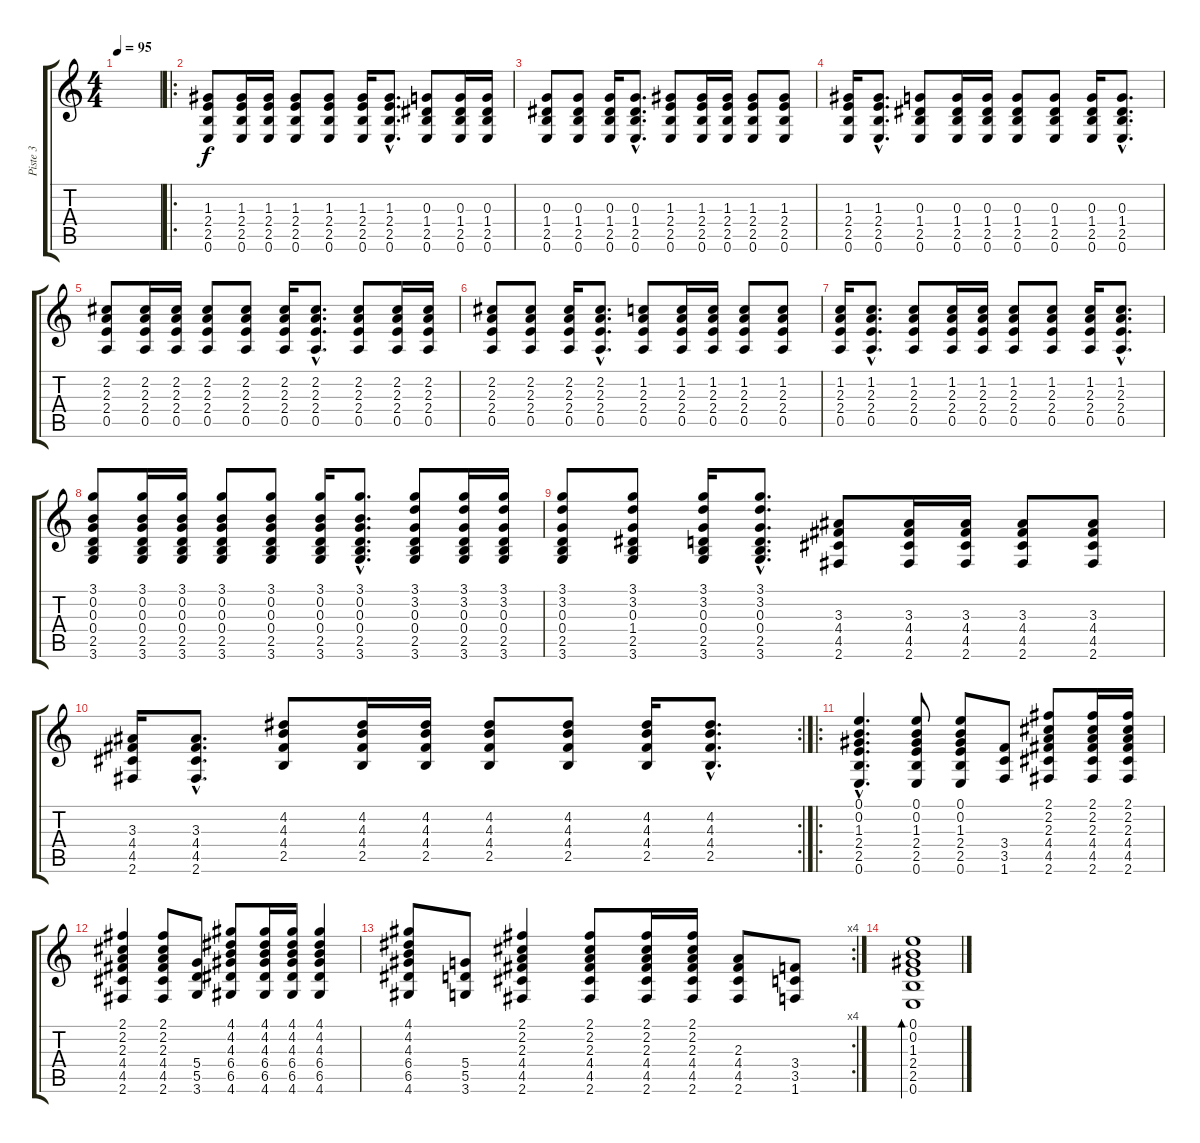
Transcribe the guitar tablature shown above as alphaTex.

\track ("Piste 3" "Piste 3") {instrument acousticguitarnylon}
\staff {score tabs}
\tuning (E4 B3 G3 D3 A2 E2) {hide}
\ts (4 4)
\tempo 95
\clef g2
\ks c
|
\ro
(1.3 2.4 2.5 0.6).8 (1.3 2.4 2.5 0.6).16 (1.3 2.4 2.5 0.6).16 (1.3 2.4 2.5 0.6).8 (1.3 2.4 2.5 0.6).8 (1.3 2.4 2.5 0.6).16 (1.3{hac} 2.4{hac} 2.5{hac} 0.6{hac}).8{d} (0.3 1.4 2.5 0.6).8 (0.3 1.4 2.5 0.6).16 (0.3 1.4 2.5 0.6).16 |
(0.3 1.4 2.5 0.6).8 (0.3 1.4 2.5 0.6).8 (0.3 1.4 2.5 0.6).16 (0.3{hac} 1.4{hac} 2.5{hac} 0.6{hac}).8{d} (1.3 2.4 2.5 0.6).8 (1.3 2.4 2.5 0.6).16 (1.3 2.4 2.5 0.6).16 (1.3 2.4 2.5 0.6).8 (1.3 2.4 2.5 0.6).8 |
(1.3 2.4 2.5 0.6).16 (1.3{hac} 2.4{hac} 2.5{hac} 0.6{hac}).8{d} (0.3 1.4 2.5 0.6).8 (0.3 1.4 2.5 0.6).16 (0.3 1.4 2.5 0.6).16 (0.3 1.4 2.5 0.6).8 (0.3 1.4 2.5 0.6).8 (0.3 1.4 2.5 0.6).16 (0.3{hac} 1.4{hac} 2.5{hac} 0.6{hac}).8{d} |
(2.2 2.3 2.4 0.5).8 (2.2 2.3 2.4 0.5).16 (2.2 2.3 2.4 0.5).16 (2.2 2.3 2.4 0.5).8 (2.2 2.3 2.4 0.5).8 (2.2 2.3 2.4 0.5).16 (2.2{hac} 2.3{hac} 2.4{hac} 0.5{hac}).8{d} (2.2 2.3 2.4 0.5).8 (2.2 2.3 2.4 0.5).16 (2.2 2.3 2.4 0.5).16 |
(2.2 2.3 2.4 0.5).8 (2.2 2.3 2.4 0.5).8 (2.2 2.3 2.4 0.5).16 (2.2{hac} 2.3{hac} 2.4{hac} 0.5{hac}).8{d} (1.2 2.3 2.4 0.5).8 (1.2 2.3 2.4 0.5).16 (1.2 2.3 2.4 0.5).16 (1.2 2.3 2.4 0.5).8 (1.2 2.3 2.4 0.5).8 |
(1.2 2.3 2.4 0.5).16 (1.2{hac} 2.3{hac} 2.4{hac} 0.5{hac}).8{d} (1.2 2.3 2.4 0.5).8 (1.2 2.3 2.4 0.5).16 (1.2 2.3 2.4 0.5).16 (1.2 2.3 2.4 0.5).8 (1.2 2.3 2.4 0.5).8 (1.2 2.3 2.4 0.5).16 (1.2{hac} 2.3{hac} 2.4{hac} 0.5{hac}).8{d} |
(3.1 0.2 0.3 0.4 2.5 3.6).8 (3.1 0.2 0.3 0.4 2.5 3.6).16 (3.1 0.2 0.3 0.4 2.5 3.6).16 (3.1 0.2 0.3 0.4 2.5 3.6).8 (3.1 0.2 0.3 0.4 2.5 3.6).8 (3.1 0.2 0.3 0.4 2.5 3.6).16 (3.1{hac} 0.2{hac} 0.3{hac} 0.4{hac} 2.5{hac} 3.6{hac}).8{d} (3.1 3.2 0.3 0.4 2.5 3.6).8 (3.1 3.2 0.3 0.4 2.5 3.6).16 (3.1 3.2 0.3 0.4 2.5 3.6).16 |
(3.1 3.2 0.3 0.4 2.5 3.6).8 (3.1 3.2 0.3 1.4 2.5 3.6).8 (3.1 3.2 0.3 0.4 2.5 3.6).16 (3.1{hac} 3.2{hac} 0.3{hac} 0.4{hac} 2.5{hac} 3.6{hac}).8{d} (3.3 4.4 4.5 2.6).8 (3.3 4.4 4.5 2.6).16 (3.3 4.4 4.5 2.6).16 (3.3 4.4 4.5 2.6).8 (3.3 4.4 4.5 2.6).8 |
\rc 2
(3.3 4.4 4.5 2.6).16 (3.3{hac} 4.4{hac} 4.5{hac} 2.6{hac}).8{d} (4.2 4.3 4.4 2.5).8 (4.2 4.3 4.4 2.5).16 (4.2 4.3 4.4 2.5).16 (4.2 4.3 4.4 2.5).8 (4.2 4.3 4.4 2.5).8 (4.2 4.3 4.4 2.5).16 (4.2{hac} 4.3{hac} 4.4{hac} 2.5{hac}).8{d} |
\ro
(0.1{hac} 0.2{hac} 1.3{hac} 2.4{hac} 2.5{hac} 0.6{hac}).4{d} (0.1 0.2 1.3 2.4 2.5 0.6).8 (0.1 0.2 1.3 2.4 2.5 0.6).8 (3.4 3.5 1.6).8 (2.1 2.2 2.3 4.4 4.5 2.6).8 (2.1 2.2 2.3 4.4 4.5 2.6).16 (2.1 2.2 2.3 4.4 4.5 2.6).16 |
(2.1 2.2 2.3 4.4 4.5 2.6).4 (2.1 2.2 2.3 4.4 4.5 2.6).8 (5.4 5.5 3.6).8 (4.1 4.2 4.3 6.4 6.5 4.6).8 (4.1 4.2 4.3 6.4 6.5 4.6).16 (4.1 4.2 4.3 6.4 6.5 4.6).16 (4.1 4.2 4.3 6.4 6.5 4.6).4 |
\rc 4
(4.1 4.2 4.3 6.4 6.5 4.6).8 (5.4 5.5 3.6).8 (2.1 2.2 2.3 4.4 4.5 2.6).4 (2.1 2.2 2.3 4.4 4.5 2.6).8 (2.1 2.2 2.3 4.4 4.5 2.6).16 (2.1 2.2 2.3 4.4 4.5 2.6).16 (2.3 4.4 4.5 2.6).8 (3.4 3.5 1.6).8 |
(0.1 0.2 1.3 2.4 2.5 0.6).1{bd 60}
